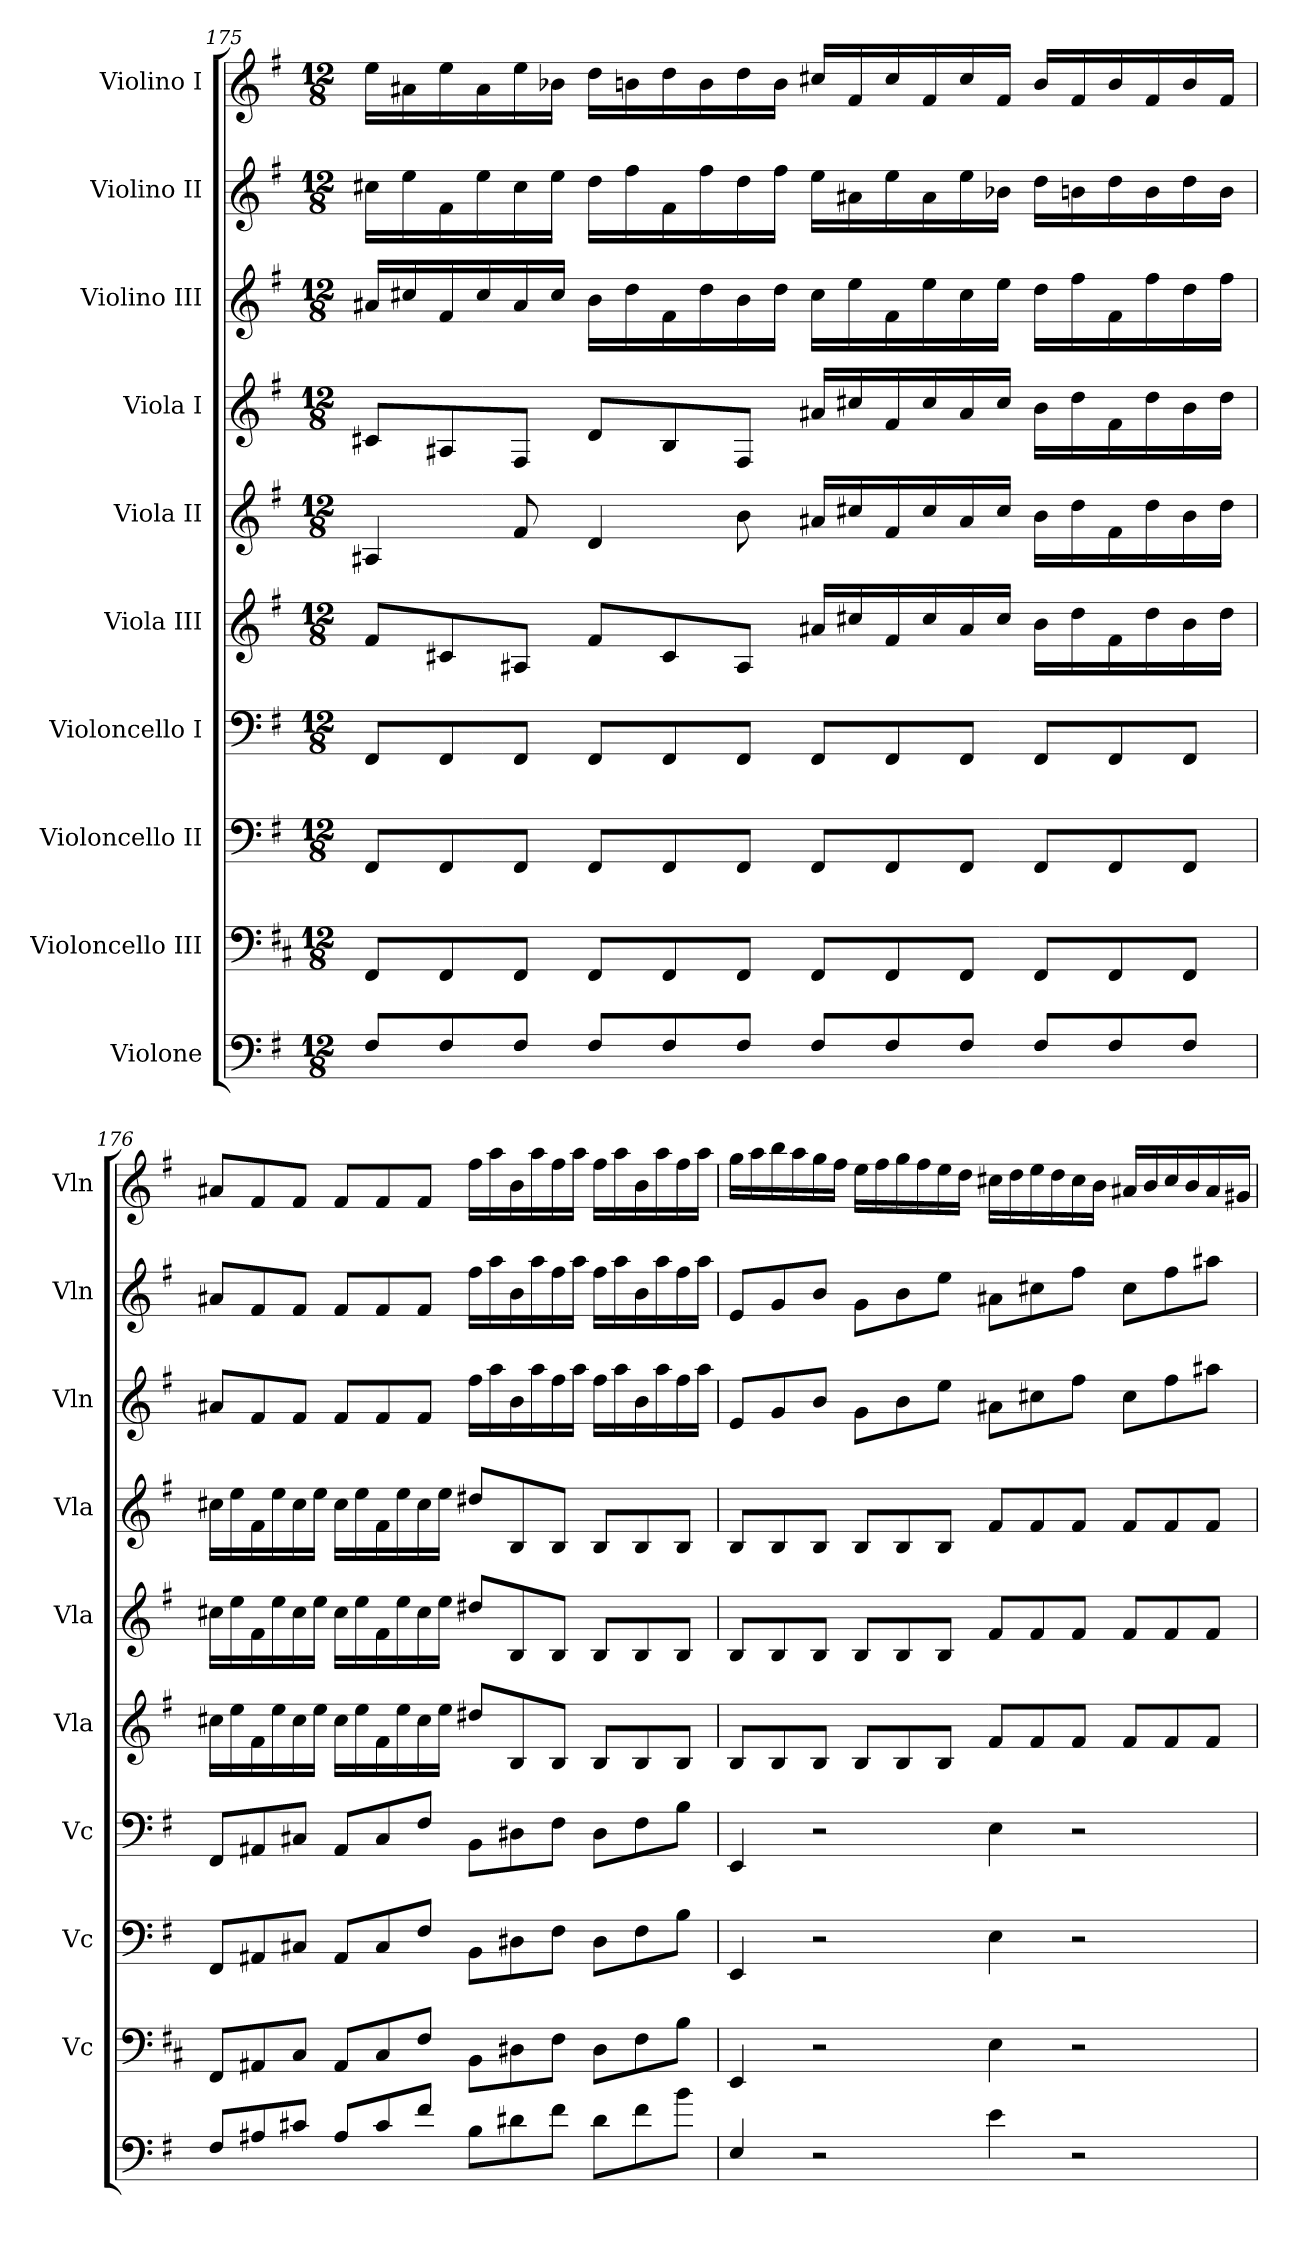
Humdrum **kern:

**kern	**kern	**kern	**kern	**kern	**kern	**kern	**kern	**kern	**kern
*part10	*part9	*part8	*part7	*part6	*part5	*part4	*part3	*part2	*part1
*staff10	*staff9	*staff8	*staff7	*staff6	*staff5	*staff4	*staff3	*staff2	*staff1
*I"Violone	*I"Violoncello III	*I"Violoncello  II	*I"Violoncello   I	*I"Viola       III	*I"Viola        II	*I"Viola         I	*I"Violino     III	*I"Violino      II	*I"Violino       I
*	*I'Vc	*I'Vc	*I'Vc	*I'Vla	*I'Vla	*I'Vla	*I'Vln	*I'Vln	*I'Vln
!!LO:PB:g=z
*clefF4	*clefF4	*clefF4	*clefF4	*clefG2	*clefG2	*clefG2	*clefG2	*clefG2	*clefG2
*ITrd7c12	*	*	*	*	*	*	*	*	*
*k[f#]	*k[f#c#]	*k[f#]	*k[f#]	*k[f#]	*k[f#]	*k[f#]	*k[f#]	*k[f#]	*k[f#]
*G:	*D:	*G:	*G:	*G:	*G:	*G:	*G:	*G:	*G:
*M12/8	*M12/8	*M12/8	*M12/8	*M12/8	*M12/8	*M12/8	*M12/8	*M12/8	*M12/8
=175	=175	=175	=175	=175	=175	=175	=175	=175	=175
8FF#/L	8FF#/L	8FF#/L	8FF#/L	8f#/L	4A#X/	8c#X/L	16a#X/LL	16cc#X\LL	16ee\LL
.	.	.	.	.	.	.	16cc#X/	16ee\	16a#X\
8FF#/	8FF#/	8FF#/	8FF#/	8c#X/	.	8A#X/	16f#/	16f#\	16ee\
.	.	.	.	.	.	.	16cc#/	16ee\	16a#\
8FF#/J	8FF#/J	8FF#/J	8FF#/J	8A#X/J	8f#/	8F#/J	16a#/	16cc#\	16ee\
.	.	.	.	.	.	.	16cc#/JJ	16ee\JJ	16b-X\JJ
8FF#/L	8FF#/L	8FF#/L	8FF#/L	8f#/L	4d/	8d/L	16b\LL	16dd\LL	16dd\LL
.	.	.	.	.	.	.	16dd\	16ff#\	16bn\
8FF#/	8FF#/	8FF#/	8FF#/	8c#/	.	8B/	16f#\	16f#\	16dd\
.	.	.	.	.	.	.	16dd\	16ff#\	16b\
8FF#/J	8FF#/J	8FF#/J	8FF#/J	8A#/J	8b\	8F#/J	16b\	16dd\	16dd\
.	.	.	.	.	.	.	16dd\JJ	16ff#\JJ	16b\JJ
8FF#/L	8FF#/L	8FF#/L	8FF#/L	16a#X/LL	16a#X/LL	16a#X/LL	16cc#\LL	16ee\LL	16cc#X/LL
.	.	.	.	16cc#X/	16cc#X/	16cc#X/	16ee\	16a#X\	16f#/
8FF#/	8FF#/	8FF#/	8FF#/	16f#/	16f#/	16f#/	16f#\	16ee\	16cc#/
.	.	.	.	16cc#/	16cc#/	16cc#/	16ee\	16a#\	16f#/
8FF#/J	8FF#/J	8FF#/J	8FF#/J	16a#/	16a#/	16a#/	16cc#\	16ee\	16cc#/
.	.	.	.	16cc#/JJ	16cc#/JJ	16cc#/JJ	16ee\JJ	16b-X\JJ	16f#/JJ
8FF#/L	8FF#/L	8FF#/L	8FF#/L	16b\LL	16b\LL	16b\LL	16dd\LL	16dd\LL	16b/LL
.	.	.	.	16dd\	16dd\	16dd\	16ff#\	16bn\	16f#/
8FF#/	8FF#/	8FF#/	8FF#/	16f#\	16f#\	16f#\	16f#\	16dd\	16b/
.	.	.	.	16dd\	16dd\	16dd\	16ff#\	16b\	16f#/
8FF#/J	8FF#/J	8FF#/J	8FF#/J	16b\	16b\	16b\	16dd\	16dd\	16b/
.	.	.	.	16dd\JJ	16dd\JJ	16dd\JJ	16ff#\JJ	16b\JJ	16f#/JJ
!!LO:PB:g=z
=176	=176	=176	=176	=176	=176	=176	=176	=176	=176
8FF#/L	8FF#/L	8FF#/L	8FF#/L	16cc#X\LL	16cc#X\LL	16cc#X\LL	8a#X/L	8a#X/L	8a#X/L
.	.	.	.	16ee\	16ee\	16ee\	.	.	.
8AA#X/	8AA#X/	8AA#X/	8AA#X/	16f#\	16f#\	16f#\	8f#/	8f#/	8f#/
.	.	.	.	16ee\	16ee\	16ee\	.	.	.
8C#X/J	8C#/J	8C#X/J	8C#X/J	16cc#\	16cc#\	16cc#\	8f#/J	8f#/J	8f#/J
.	.	.	.	16ee\JJ	16ee\JJ	16ee\JJ	.	.	.
8AA#/L	8AA#/L	8AA#/L	8AA#/L	16cc#\LL	16cc#\LL	16cc#\LL	8f#/L	8f#/L	8f#/L
.	.	.	.	16ee\	16ee\	16ee\	.	.	.
8C#/	8C#/	8C#/	8C#/	16f#\	16f#\	16f#\	8f#/	8f#/	8f#/
.	.	.	.	16ee\	16ee\	16ee\	.	.	.
8F#/J	8F#/J	8F#/J	8F#/J	16cc#\	16cc#\	16cc#\	8f#/J	8f#/J	8f#/J
.	.	.	.	16ee\JJ	16ee\JJ	16ee\JJ	.	.	.
8BB\L	8BB\L	8BB\L	8BB\L	8dd#X/L	8dd#X/L	8dd#X/L	16ff#\LL	16ff#\LL	16ff#\LL
.	.	.	.	.	.	.	16aa\	16aa\	16aa\
8D#X\	8D#X\	8D#X\	8D#X\	8B/	8B/	8B/	16b\	16b\	16b\
.	.	.	.	.	.	.	16aa\	16aa\	16aa\
8F#\J	8F#\J	8F#\J	8F#\J	8B/J	8B/J	8B/J	16ff#\	16ff#\	16ff#\
.	.	.	.	.	.	.	16aa\JJ	16aa\JJ	16aa\JJ
8D#\L	8D#\L	8D#\L	8D#\L	8B/L	8B/L	8B/L	16ff#\LL	16ff#\LL	16ff#\LL
.	.	.	.	.	.	.	16aa\	16aa\	16aa\
8F#\	8F#\	8F#\	8F#\	8B/	8B/	8B/	16b\	16b\	16b\
.	.	.	.	.	.	.	16aa\	16aa\	16aa\
8B\J	8B\J	8B\J	8B\J	8B/J	8B/J	8B/J	16ff#\	16ff#\	16ff#\
.	.	.	.	.	.	.	16aa\JJ	16aa\JJ	16aa\JJ
!!LO:PB:g=z
=177	=177	=177	=177	=177	=177	=177	=177	=177	=177
4EE/	4EE/	4EE/	4EE/	8B/L	8B/L	8B/L	8e/L	8e/L	16gg\LL
.	.	.	.	.	.	.	.	.	16aa\
.	.	.	.	8B/	8B/	8B/	8g/	8g/	16bb\
.	.	.	.	.	.	.	.	.	16aa\
2r	2r	2r	2r	8B/J	8B/J	8B/J	8b/J	8b/J	16gg\
.	.	.	.	.	.	.	.	.	16ff#\JJ
.	.	.	.	8B/L	8B/L	8B/L	8g\L	8g\L	16ee\LL
.	.	.	.	.	.	.	.	.	16ff#\
.	.	.	.	8B/	8B/	8B/	8b\	8b\	16gg\
.	.	.	.	.	.	.	.	.	16ff#\
.	.	.	.	8B/J	8B/J	8B/J	8ee\J	8ee\J	16ee\
.	.	.	.	.	.	.	.	.	16dd\JJ
4E\	4E\	4E\	4E\	8f#/L	8f#/L	8f#/L	8a#X\L	8a#X\L	16cc#X\LL
.	.	.	.	.	.	.	.	.	16dd\
.	.	.	.	8f#/	8f#/	8f#/	8cc#X\	8cc#X\	16ee\
.	.	.	.	.	.	.	.	.	16dd\
2r	2r	2r	2r	8f#/J	8f#/J	8f#/J	8ff#\J	8ff#\J	16cc#\
.	.	.	.	.	.	.	.	.	16b\JJ
.	.	.	.	8f#/L	8f#/L	8f#/L	8cc#\L	8cc#\L	16a#X/LL
.	.	.	.	.	.	.	.	.	16b/
.	.	.	.	8f#/	8f#/	8f#/	8ff#\	8ff#\	16cc#/
.	.	.	.	.	.	.	.	.	16b/
.	.	.	.	8f#/J	8f#/J	8f#/J	8aa#X\J	8aa#X\J	16a#/
.	.	.	.	.	.	.	.	.	16g#X/JJ
=	=	=	=	=	=	=	=	=	=
*-	*-	*-	*-	*-	*-	*-	*-	*-	*-
